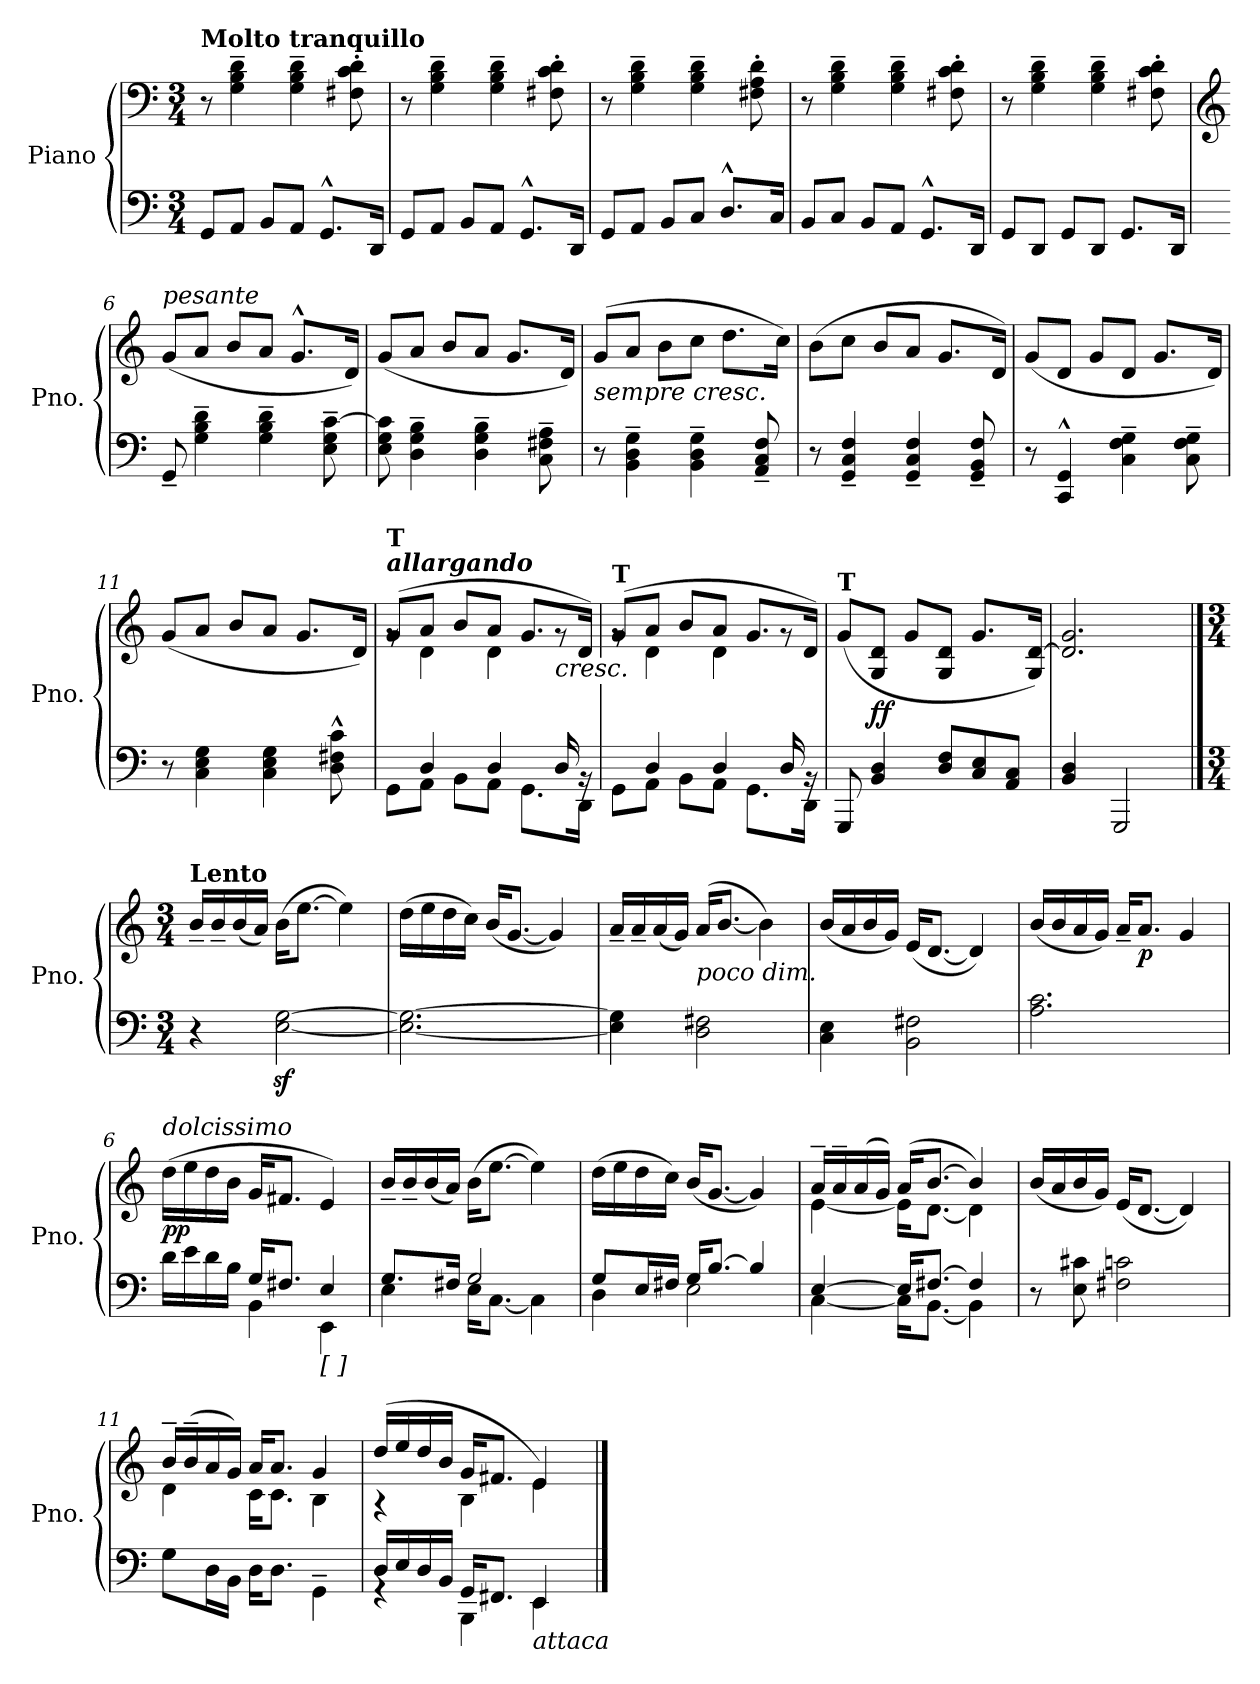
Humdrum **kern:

**kern	**kern	**dynam
*part1	*part1	*part1
*staff2	*staff1	*staff1/2
*I"Piano	*	*
*I'Pno.	*	*
*clefF4	*clefF4	*
*k[]	*k[]	*
*M3/4	*M3/4	*
=1	=1	=1
!	!LO:TX:a:B:t=Molto tranquillo	!
8GG</L	8r	.
!	!	!LO:DY:b
!	!	!LO:DY:n=1:b
8AA/J	4G\~ 4B\~ 4d\~	f other-dynamics
8BB/L	.	.
8AA/J	4G\~ 4B\~ 4d\~	.
8.GG^^/L	.	.
.	8F#X\' 8c\' 8d\'	.
16DD</Jk	.	.
=2	=2	=2
8GG/L	8r	.
8AA/J	4G\~ 4B\~ 4d\~	.
8BB/L	.	.
8AA/J	4G\~ 4B\~ 4d\~	.
8.GG^^/L	.	.
.	8F#X\' 8c\' 8d\'	.
16DD/Jk	.	.
=3	=3	=3
8GG</L	8r	.
8AA/J	4G\~ 4B\~ 4d\~	.
8BB/L	.	.
8C</J	4G\~ 4B\~ 4d\~	.
8.D^^/L	.	.
.	8F#X\' 8A\' 8d\'	.
16C/Jk	.	.
=4	=4	=4
8BB/L	8r	.
8C/J	4G\~ 4B\~ 4d\~	.
8BB</L	.	.
8AA/J	4G\~ 4B\~ 4d\~	.
8.GG^^/L	.	.
.	8F#X\' 8c\' 8d\'	.
16DD/Jk	.	.
=5	=5	=5
8GG</L	8r	.
8DD</J	4G\~ 4B\~ 4d\~	.
8GG/L	.	.
8DD/J	4G\~ 4B\~ 4d\~	.
8.GG/L	.	.
.	8F#X\' 8c\' 8d\'	.
16DD/Jk	.	.
!!LO:LB:g=z
=6	=6	=6
*	*clefG2	*
!	!LO:TX:a:i:t=pesante	!
8GG<~/	(<8g/L	.
4G\<~<< 4B\<~<< 4d\<~<<	8a/J	.
.	8b/L	.
4G\~ 4B\~ 4d\~	8a/J	.
.	8.g^^/L	.
8E\<~<< 8G\<~<< [8c\<~<<	.	.
.	16d/Jk)	.
=7	=7	=7
8E\ 8G\ 8c\]	(<8g/L	.
4D\<~<< 4G\<~<< 4B\<~<<	8a/J	.
.	8b/L	.
4D\~ 4G\~ 4B\~	8a/J	.
.	8.g/L	.
8C\<~<< 8F#X\<~<< 8A\<~<<	.	.
.	16d/Jk)	.
=8	=8	=8
!	!LO:TX:b:i:t=sempre cresc.	!
8r	(>8g/L	.
4BB\<~<< 4D\<~<< 4G\<~<<	8a/J	.
.	8b\L	.
4BB\~ 4D\~ 4G\~	8cc\J	.
.	8.dd\L	.
8AA/<~<< 8C/<~<< 8F/<~<<	.	.
.	16cc\Jk)	.
=9	=9	=9
8r	(>8b\L	.
4GG/<~<< 4C/<~<< 4F/<~<<	8cc\J	.
.	8b/L	.
4GG/~ 4C/~ 4F/~	8a/J	.
.	8.g/L	.
8GG/<~<< 8BB/<~<< 8F/<~<<	.	.
.	16d/Jk)	.
=10	=10	=10
8r	(<8g/L	.
4CC/<^^< 4GG/<^^<	8d/J	.
.	8g/L	.
4C\<~<< 4F\<~<< 4G\<~<<	8d/J	.
.	8.g/L	.
8C\~ 8F\~ 8G\~	.	.
.	16d/Jk)	.
!!LO:LB:g=z
=11	=11	=11
8r	(<8g/L	.
4C\<<< 4E\<<< 4G\<<<	8a/J	.
.	8b/L	.
4C\ 4E\ 4G\	8a/J	.
.	8.g/L	.
8D\<^^<< 8F#X\<^^<< 8c\<^^<<	.	.
.	16d/Jk)	.
=12	=12	=12
*^	*^	*
!	!	!LO:TX:a:Bi:t=allargando	!	!
!	!	!LO:TX:a:B:t=T	!	!
!	!	!	!	!LO:DY:b
!	!	!	!	!LO:DY:n=1:b
8ryy	8GG<\L	(>8g/L	8rg	other-dynamics f
4D/	8AA<\J	8a/J	4d<\	.
.	8BB\L	8b/L	.	.
4D/	8AA\J	8a/J	4d\	.
.	8.GG\L	8.g/L	.	.
!	!	!	!LO:TX:b:i:t=cresc.	!
16D/	.	.	8rg	.
16rBB	16DD\Jk	16d/Jk)	.	.
=13	=13	=13	=13	=13
!	!	!LO:TX:a:B:t=T	!	!
8ryy	8GG<\L	(>8g/L	8rg	.
4D/	8AA\J	8a/J	4d\	.
.	8BB\L	8b/L	.	.
4D/	8AA\J	8a/J	4d\	.
.	8.GG\L	8.g/L	.	.
16D/	.	.	8rg	.
16rBB	16DD\Jk	16d/Jk)	.	.
*	*	*v	*v	*
=14	=14	=14	=14
!	!	!LO:TX:a:B:t=T	!
*v	*v	*	*
8GGG/	(>8g/L	.
!	!	!LO:DY:b
4BB/<< 4D/<<	8G/ 8d/J	ff
.	8g/L	.
8D/<< 8F/<<L	8G/ 8d/J	.
8C/<< 8E/<<	8.g/L	.
8AA/<< 8C/<<J	.	.
.	16G/ [16d/Jk)	.
=15	=15	=15
4BB/<< 4D/<<	2.d/] 2.g/	.
2GGG</	.	.
!!LO:LB:g=z
==1	==1	==1
*M3/4	*M3/4	*
!	!LO:TX:a:B:t=Lento	!
!	!	!LO:DY:b
!	!	!LO:DY:n=1:b
4r	16b~/LL	mf other-dynamics
.	16b~/	.
.	(<16b/	.
.	16a/JJ)	.
[2E\z<<< [2G\z<<<	(>16b\KL	.
.	[8.ee\J	.
.	4ee\])	.
=2	=2	=2
2.E\_ 2.G\_	(>16dd\LL	.
.	16ee\	.
.	16dd\	.
.	16cc\JJ)	.
.	(<16b/KL	.
.	[8.g/J	.
.	4g/])	.
=3	=3	=3
4E\] 4G\]	16a~/LL	.
.	16a~/	.
.	(<16a/	.
.	16g/JJ)	.
!	!LO:TX:b:i:t=poco dim.	!
2D\ 2F#X\	(>16a/KL	.
.	[8.b/J	.
.	4b\])	.
=4	=4	=4
4C\ 4E\	(<16b/LL	.
.	16a/	.
.	16b/	.
.	16g/JJ)	.
2BB\<< 2F#X\<<	(<16e/KL	.
.	[8.d/J	.
.	4d/])	.
!!LO:LB:g=z
=5	=5	=5
2.A\<< 2.c\<<	(<16b/LL	.
.	16b/	.
.	16a/	.
.	16g/JJ)	.
.	16a~/KL	.
!	!	!LO:DY:b
.	8.a/J	p
.	4g/	.
=6	=6	=6
*^	*	*
!	!	!LO:TX:a:i:t=dolcissimo	!
!	!	!	!LO:DY:b
16d<\LL	4ryy	(>16dd\LL	pp
16e\	.	16ee\	.
16d\	.	16dd\	.
16B<\JJ	.	16b\JJ	.
16G</KL	4BB<\	16g/KL	.
8.F#X/J	.	8.f#X/J	.
!LO:TX:b:t=[    ]	!	!	!
4E</	4EE<\	4e/)	.
=7	=7	=7	=7
8.G</L	4E<\	16b~/LL	.
.	.	16b~/	.
.	.	(<16b/	.
16F#X/Jk	.	16a/JJ)	.
2G/	16E\KL	(>16b\KL	.
.	[8.C\J	[8.ee\J	.
.	4C\]	4ee\])	.
=8	=8	=8	=8
8G</L	4D<\	(>16dd\LL	.
.	.	16ee\	.
16E</L	.	16dd\	.
16F#X</JJ	.	16cc\JJ)	.
16G</KL	2E<\	(<16b/KL	.
[8.B/J	.	[8.g/J	.
4B/]	.	4g/])	.
!!LO:LB:g=z
=9	=9	=9	=9
*	*	*^	*
[4E/	[4C<\	16a~/LL	[4e<\	.
.	.	16a~/	.	.
.	.	(>16a/	.	.
.	.	16g/JJ)	.	.
16E/KL]	16C\KL]	(>16a/KL	16e\KL]	.
[8.F#X/J	[8.BB\J	[8.b/J	[8.d<\J	.
4F#/]	4BB\]	4b/])	4d\]	.
*v	*v	*	*	*
*	*v	*v	*
=10	=10	=10
8r	(<16b/LL	.
.	16a/	.
8E\< 8c#X\<	16b/	.
.	16g/JJ)	.
2F#X\< 2cn\<	(>16e/KL	.
.	[8.d/J	.
.	4d/])	.
=11	=11	=11
*	*^	*
8G<\L	16b~/LL	4d<\	.
.	(>16b~/	.	.
16D<\L	16a/	.	.
16BB\JJ	16g/JJ)	.	.
16D<\KL	16a/KL	16c<\KL	.
8.D<\J	8.a/J	8.c<\J	.
4GG~\	4g/	4B<\	.
=12	=12	=12	=12
*^	*	*	*
16D/LL	4rGG	(>16dd/LL	4r	.
16E/	.	16ee/	.	.
16D/	.	16dd/	.	.
16BB/JJ	.	16b/JJ	.	.
16GG/KL	4BBB\	16g/KL	4B<\	.
8.FF#X/J	.	8.f#X/J	.	.
!LO:TX:b:i:t=attaca	!	!	!	!
4EE/	4EE\	4e/)	4e\	.
*v	*v	*	*	*
*	*v	*v	*
==	==	==
*-	*-	*-
